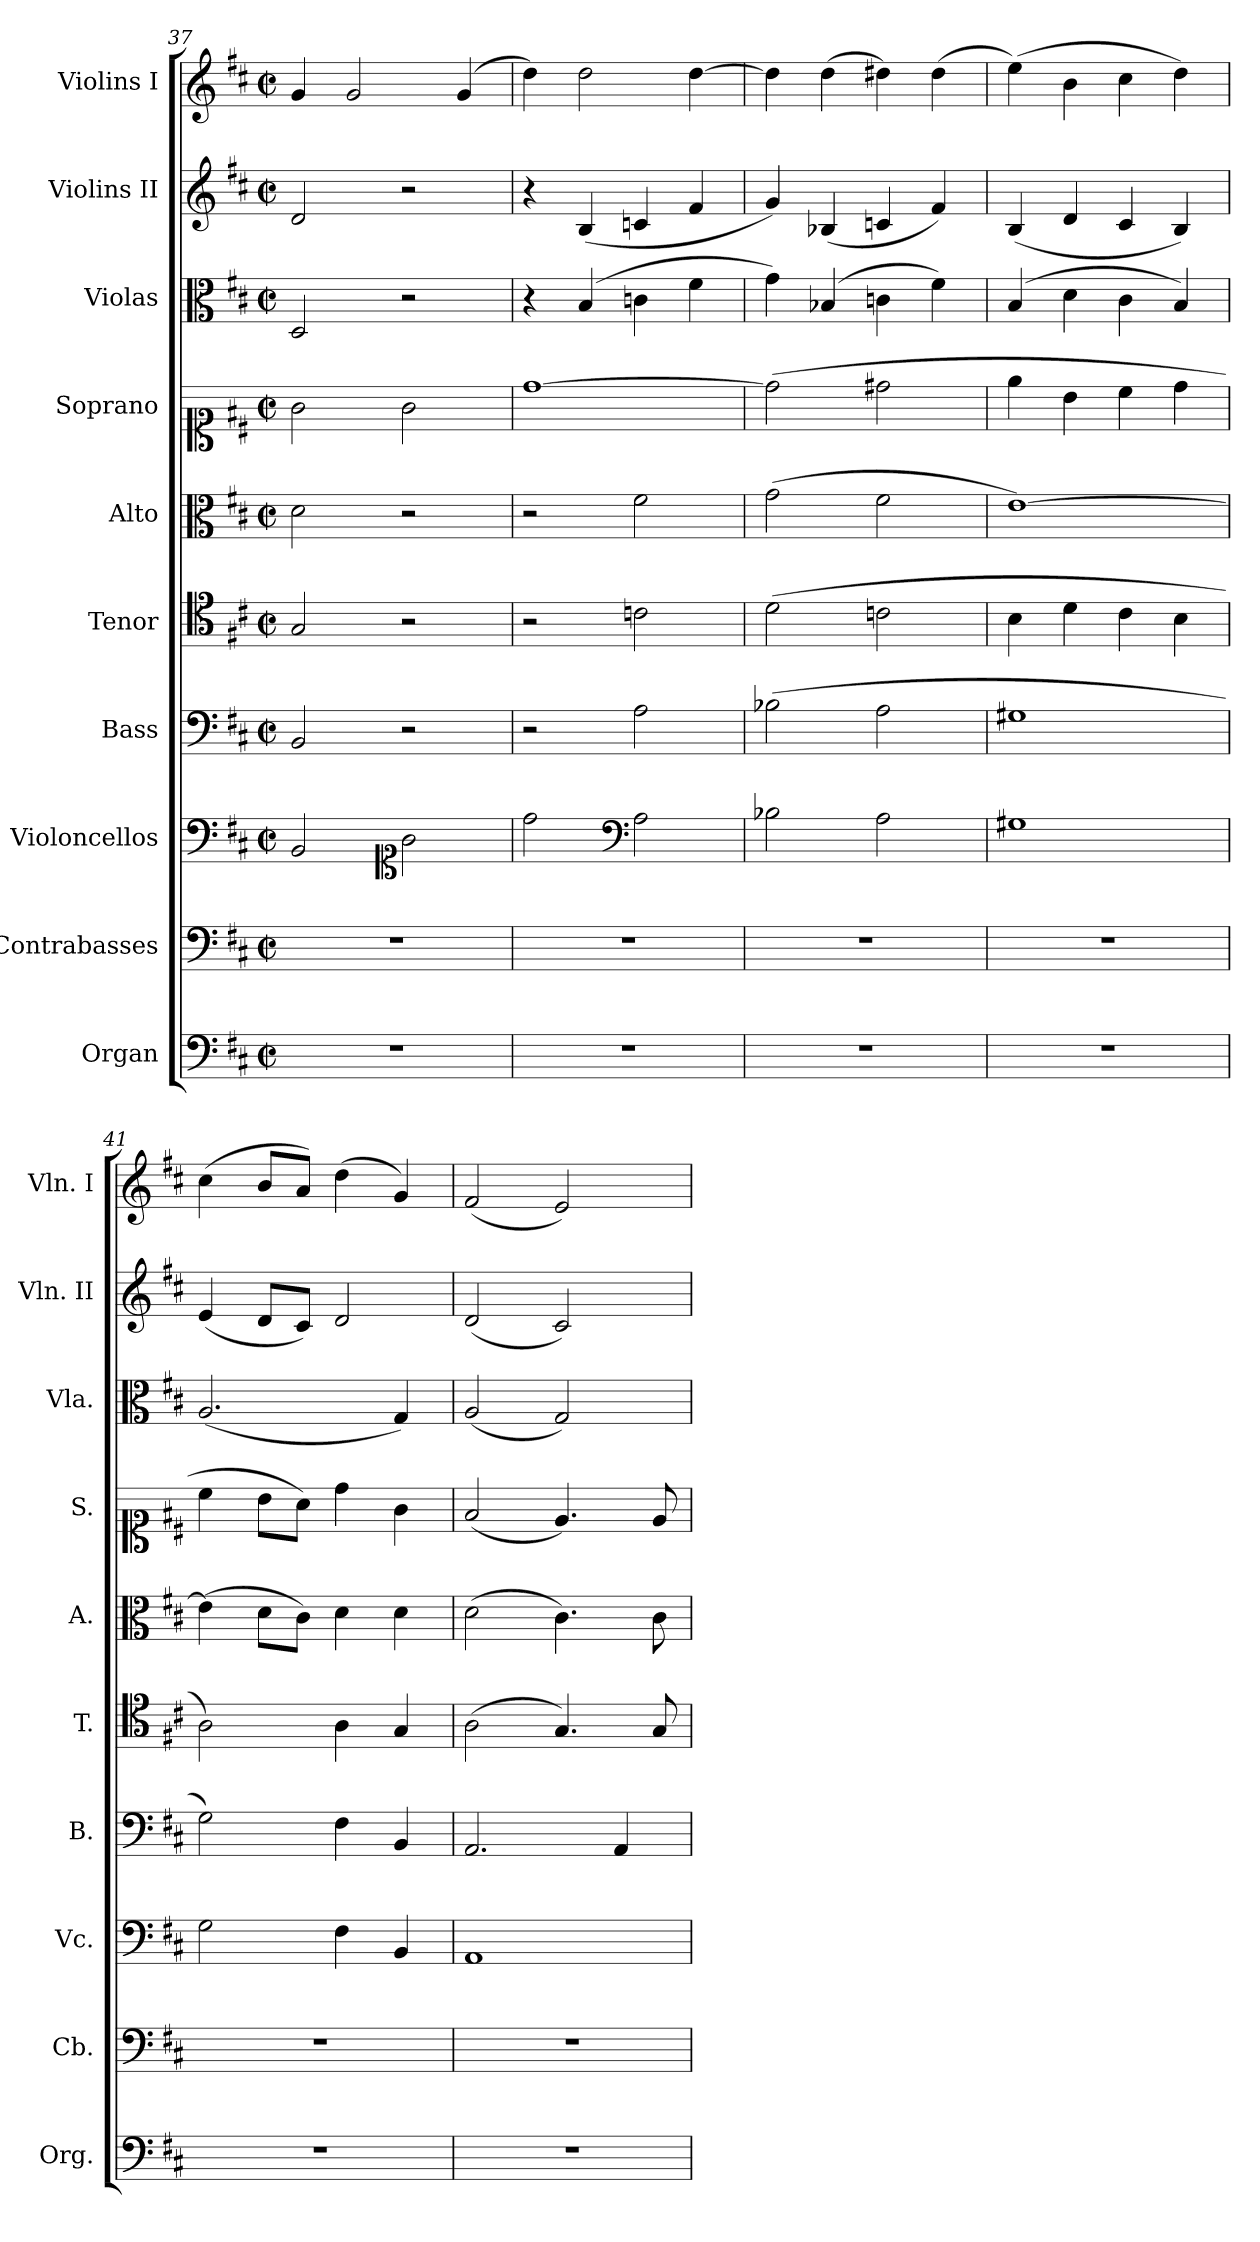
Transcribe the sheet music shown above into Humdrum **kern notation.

**kern	**kern	**kern	**kern	**kern	**kern	**kern	**kern	**kern	**kern
*part10	*part9	*part8	*part7	*part6	*part5	*part4	*part3	*part2	*part1
*staff10	*staff9	*staff8	*staff7	*staff6	*staff5	*staff4	*staff3	*staff2	*staff1
*I"Organ	*I"Contrabasses	*I"Violoncellos	*I"Bass	*I"Tenor	*I"Alto	*I"Soprano	*I"Violas	*I"Violins II	*I"Violins I
*I'Org.	*I'Cb.	*I'Vc.	*I'B.	*I'T.	*I'A.	*I'S.	*I'Vla.	*I'Vln. II	*I'Vln. I
!!LO:PB:g=z
*clefF4	*clefF4	*clefF4	*clefF4	*clefC4	*clefC3	*clefC1	*clefC3	*clefG2	*clefG2
*	*ITrd7c12	*	*	*	*	*	*	*	*
*k[f#c#]	*k[f#c#]	*k[f#c#]	*k[f#c#]	*k[f#c#]	*k[f#c#]	*k[f#c#]	*k[f#c#]	*k[f#c#]	*k[f#c#]
*M2/2	*M2/2	*M2/2	*M2/2	*M2/2	*M2/2	*M2/2	*M2/2	*M2/2	*M2/2
*met(c|)	*met(c|)	*met(c|)	*met(c|)	*met(c|)	*met(c|)	*met(c|)	*met(c|)	*met(c|)	*met(c|)
=37	=37	=37	=37	=37	=37	=37	=37	=37	=37
1r	1r	2BB/	2BB/	2G/	2d\	2g\	2D/	2d/	4g/
.	.	.	.	.	.	.	.	.	2g/
*	*	*clefC1	*	*	*	*	*	*	*
.	.	2g\	2r	2r	2r	2g\	2r	2r	.
.	.	.	.	.	.	.	.	.	(<4g/
=38	=38	=38	=38	=38	=38	=38	=38	=38	=38
1r	1r	2dd\	2r	2r	2r	[1dd	4r	4r	4dd\)
.	.	.	.	.	.	.	(>4B/	(<4B/	2dd\
*	*	*clefF4	*	*	*	*	*	*	*
.	.	2A\	2A\	2cn\	2f#\	.	4cn\	4cn/	.
.	.	.	.	.	.	.	4f#\	4f#/	[4dd\
=39	=39	=39	=39	=39	=39	=39	=39	=39	=39
1r	1r	2B-X\	(>2B-X\	(>2d\	(>2g\	(>2dd\]	4g\)	4g/)	4dd\]
.	.	.	.	.	.	.	(>4B-X/	(<4B-X/	(>4dd\
.	.	2A\	2A\	2cn\	2f#\	2dd#X\	4cn\	4cn/	4dd#X\)
.	.	.	.	.	.	.	4f#\)	4f#/)	(>4dd#\
=40	=40	=40	=40	=40	=40	=40	=40	=40	=40
1r	1r	1G#X	1G#X	4B\	[1e)	4ee\	(>4B/	(<4B/	(>4ee\)
.	.	.	.	4d\	.	4b\	4d\	4d/	4b\
.	.	.	.	4c#\	.	4cc#\	4c#\	4c#/	4cc#\
.	.	.	.	4B\	.	4dd\	4B/)	4B/)	4dd\)
=41	=41	=41	=41	=41	=41	=41	=41	=41	=41
1r	1r	2G\	2G\)	2A\)	(>4e\]	4cc#\	(<2.A/	(<4e/	(>4cc#\
.	.	.	.	.	8d\L	8b\L	.	8d/L	8b/L
.	.	.	.	.	8c#\J)	8a\J)	.	8c#/J)	8a/J)
.	.	4F#\	4F#\	4A\	4d\	4dd\	.	2d/	(>4dd\
.	.	4BB/	4BB/	4G/	4d\	4g\	4G/)	.	4g/)
=42	=42	=42	=42	=42	=42	=42	=42	=42	=42
1r	1r	1AA	2.AA/	(>2A\	(>2d\	(<2f#/	(<2A/	(<2d/	(<2f#/
.	.	.	.	4.G/)	4.c#\)	4.e/)	2G/)	2c#/)	2e/)
.	.	.	4AA/	.	.	.	.	.	.
.	.	.	.	8G/	8c#\	8e/	.	.	.
=	=	=	=	=	=	=	=	=	=
*-	*-	*-	*-	*-	*-	*-	*-	*-	*-
